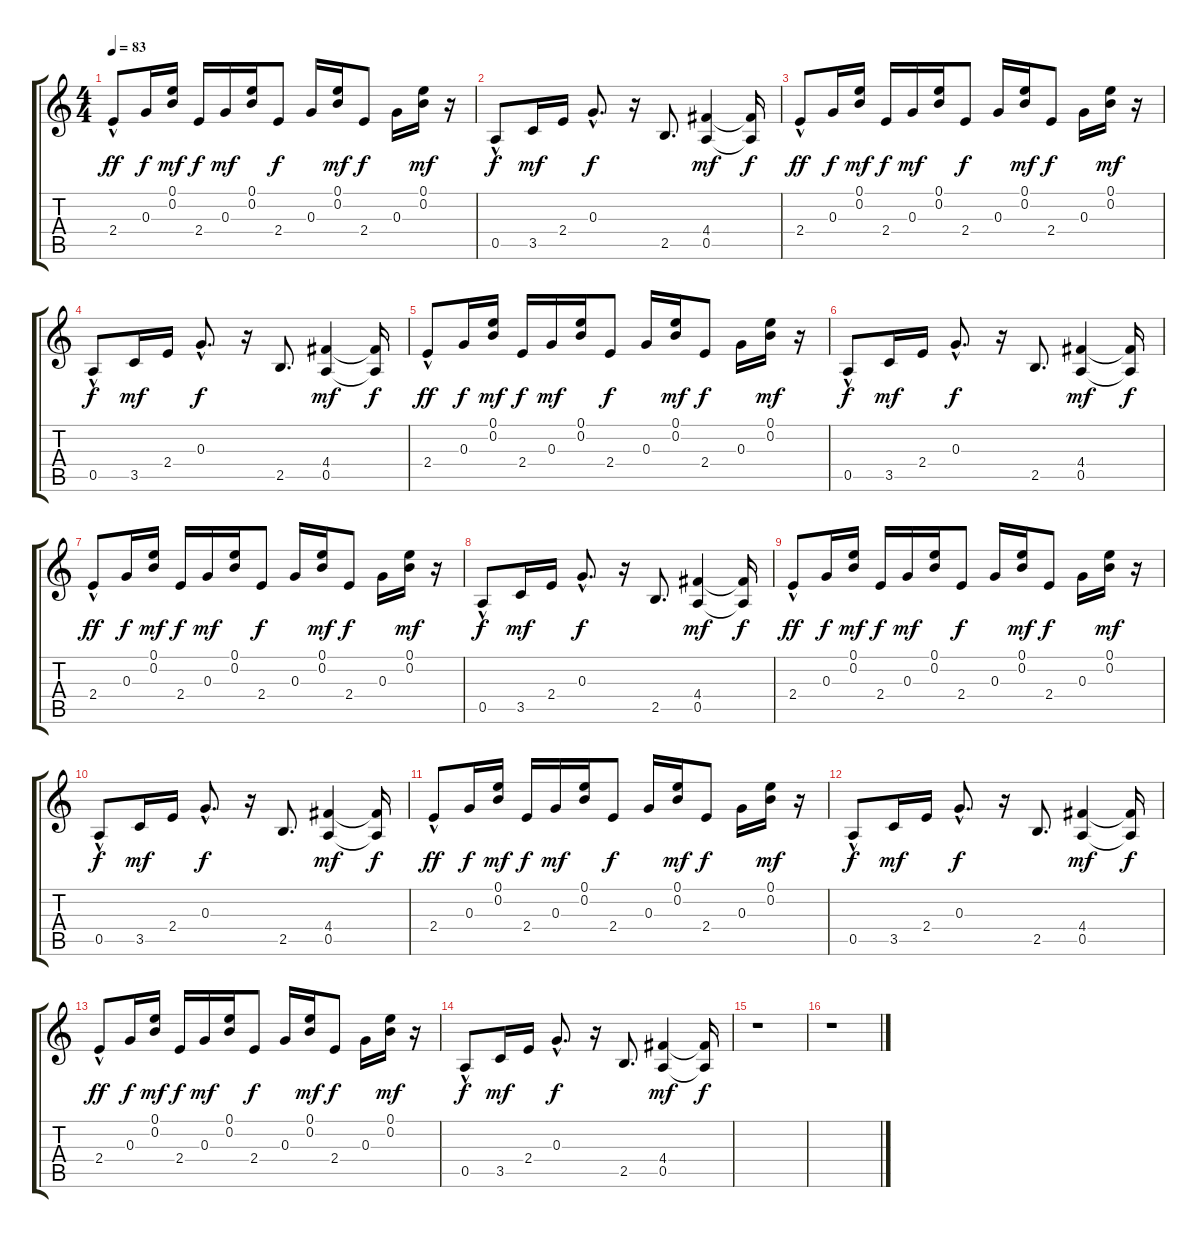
\track "" {instrument acousticguitarnylon}
\staff {score tabs}
\tuning (E4 B3 G3 D3 A2 E2) {hide}
\ts (4 4)
\tempo 83
\clef g2
\ks c
2.4{hac}.8{dy ff} 0.3.16{dy f} (0.1 0.2).16{dy mf} 2.4.16{dy f} 0.3.16{dy mf} (0.1 0.2).16 2.4.8{dy f} 0.3.16 (0.1 0.2).16{dy mf} 2.4.8{dy f} 0.3.16 (0.1 0.2).16{dy mf} r.16 |
0.5{hac}.8{dy f} 3.5.16{dy mf} 2.4.16 0.3{hac}.8{d dy f} r.16 2.5.8{d} (4.4 0.5).4{dy mf} (4.4{t} 0.5{t}).16{dy f} |
2.4{hac}.8{dy ff} 0.3.16{dy f} (0.1 0.2).16{dy mf} 2.4.16{dy f} 0.3.16{dy mf} (0.1 0.2).16 2.4.8{dy f} 0.3.16 (0.1 0.2).16{dy mf} 2.4.8{dy f} 0.3.16 (0.1 0.2).16{dy mf} r.16 |
0.5{hac}.8{dy f} 3.5.16{dy mf} 2.4.16 0.3{hac}.8{d dy f} r.16 2.5.8{d} (4.4 0.5).4{dy mf} (4.4{t} 0.5{t}).16{dy f} |
2.4{hac}.8{dy ff} 0.3.16{dy f} (0.1 0.2).16{dy mf} 2.4.16{dy f} 0.3.16{dy mf} (0.1 0.2).16 2.4.8{dy f} 0.3.16 (0.1 0.2).16{dy mf} 2.4.8{dy f} 0.3.16 (0.1 0.2).16{dy mf} r.16 |
0.5{hac}.8{dy f} 3.5.16{dy mf} 2.4.16 0.3{hac}.8{d dy f} r.16 2.5.8{d} (4.4 0.5).4{dy mf} (4.4{t} 0.5{t}).16{dy f} |
2.4{hac}.8{dy ff} 0.3.16{dy f} (0.1 0.2).16{dy mf} 2.4.16{dy f} 0.3.16{dy mf} (0.1 0.2).16 2.4.8{dy f} 0.3.16 (0.1 0.2).16{dy mf} 2.4.8{dy f} 0.3.16 (0.1 0.2).16{dy mf} r.16 |
0.5{hac}.8{dy f} 3.5.16{dy mf} 2.4.16 0.3{hac}.8{d dy f} r.16 2.5.8{d} (4.4 0.5).4{dy mf} (4.4{t} 0.5{t}).16{dy f} |
2.4{hac}.8{dy ff} 0.3.16{dy f} (0.1 0.2).16{dy mf} 2.4.16{dy f} 0.3.16{dy mf} (0.1 0.2).16 2.4.8{dy f} 0.3.16 (0.1 0.2).16{dy mf} 2.4.8{dy f} 0.3.16 (0.1 0.2).16{dy mf} r.16 |
0.5{hac}.8{dy f} 3.5.16{dy mf} 2.4.16 0.3{hac}.8{d dy f} r.16 2.5.8{d} (4.4 0.5).4{dy mf} (4.4{t} 0.5{t}).16{dy f} |
2.4{hac}.8{dy ff} 0.3.16{dy f} (0.1 0.2).16{dy mf} 2.4.16{dy f} 0.3.16{dy mf} (0.1 0.2).16 2.4.8{dy f} 0.3.16 (0.1 0.2).16{dy mf} 2.4.8{dy f} 0.3.16 (0.1 0.2).16{dy mf} r.16 |
0.5{hac}.8{dy f} 3.5.16{dy mf} 2.4.16 0.3{hac}.8{d dy f} r.16 2.5.8{d} (4.4 0.5).4{dy mf} (4.4{t} 0.5{t}).16{dy f} |
2.4{hac}.8{dy ff} 0.3.16{dy f} (0.1 0.2).16{dy mf} 2.4.16{dy f} 0.3.16{dy mf} (0.1 0.2).16 2.4.8{dy f} 0.3.16 (0.1 0.2).16{dy mf} 2.4.8{dy f} 0.3.16 (0.1 0.2).16{dy mf} r.16 |
0.5{hac}.8{dy f} 3.5.16{dy mf} 2.4.16 0.3{hac}.8{d dy f} r.16 2.5.8{d} (4.4 0.5).4{dy mf} (4.4{t} 0.5{t}).16{dy f} |
r.1 |
r.1
